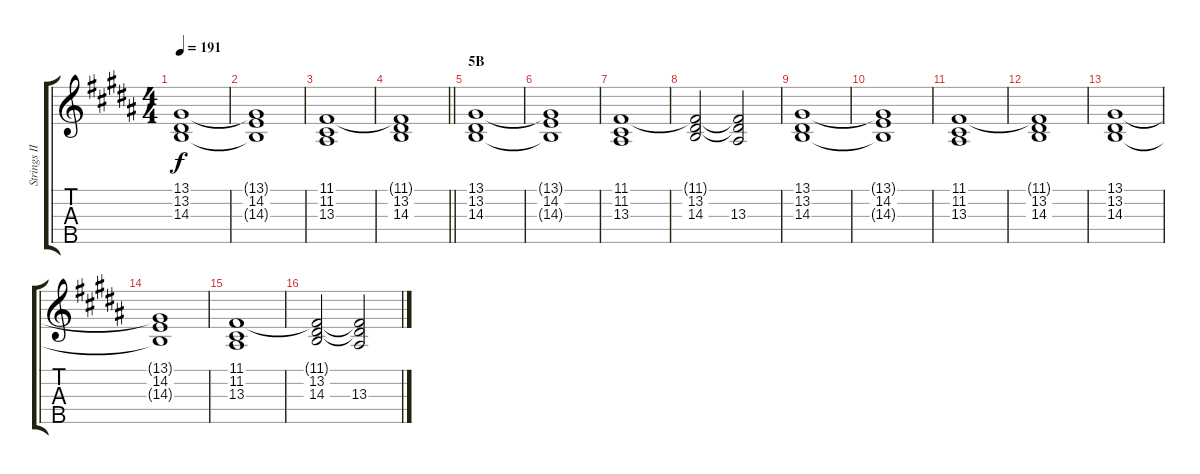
\track ("Strings II" "Strings II") {instrument stringensemble1}
\staff {score tabs}
\tuning (G3 D3 A2 E2 B1) {hide}
\ts (4 4)
\tempo 191
\clef g2
\ks b
(13.1 13.2 14.3).1{dy f} |
(13.1{t} 14.2 14.3{t}).1 |
(11.1 11.2 13.3).1 |
\barLineRight lightlight
(11.1{t} 13.2 14.3).1 |
\section ("" "5B")
(13.1 13.2 14.3).1 |
(13.1{t} 14.2 14.3{t}).1 |
(11.1 11.2 13.3).1 |
(11.1{t} 13.2 14.3).2 (11.1{t} 13.2{t} 13.3).2 |
(13.1 13.2 14.3).1 |
(13.1{t} 14.2 14.3{t}).1 |
(11.1 11.2 13.3).1 |
(11.1{t} 13.2 14.3).1 |
(13.1 13.2 14.3).1 |
(13.1{t} 14.2 14.3{t}).1 |
(11.1 11.2 13.3).1 |
(11.1{t} 13.2 14.3).2 (11.1{t} 13.2{t} 13.3).2
